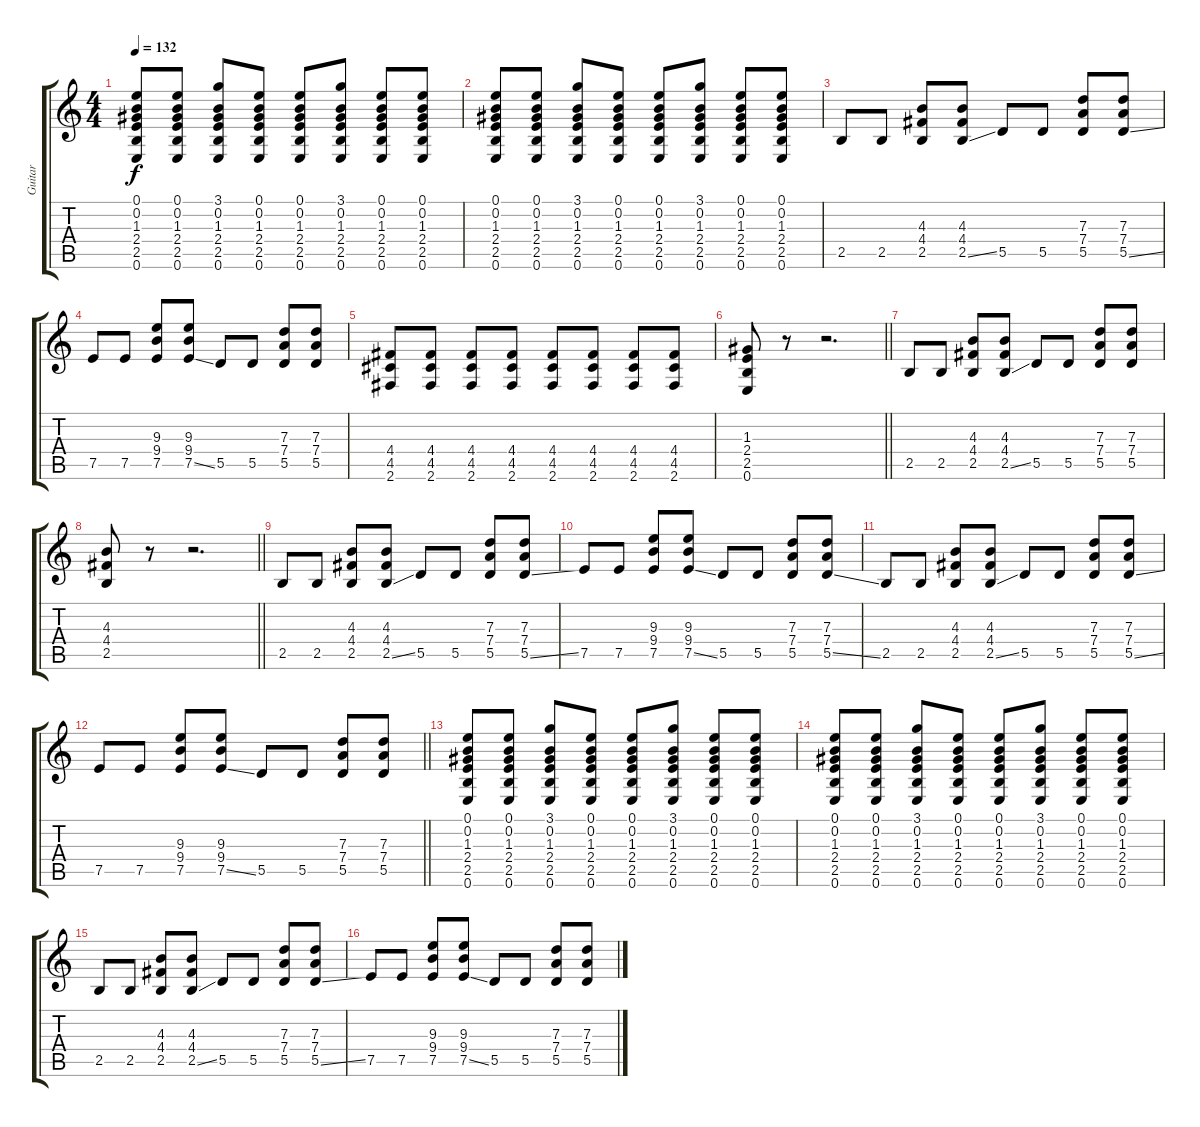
\track ("Guitar" "Guitar") {instrument overdrivenguitar}
\staff {score tabs}
\tuning (E4 B3 G3 D3 A2 E2) {hide}
\ts (4 4)
\tempo 132
\clef g2
\ks c
(0.1 0.2 1.3 2.4 2.5 0.6).8{dy f} (0.1 0.2 1.3 2.4 2.5 0.6).8 (3.1 0.2 1.3 2.4 2.5 0.6).8 (0.1 0.2 1.3 2.4 2.5 0.6).8 (0.1 0.2 1.3 2.4 2.5 0.6).8 (3.1 0.2 1.3 2.4 2.5 0.6).8 (0.1 0.2 1.3 2.4 2.5 0.6).8 (0.1 0.2 1.3 2.4 2.5 0.6).8 |
(0.1 0.2 1.3 2.4 2.5 0.6).8 (0.1 0.2 1.3 2.4 2.5 0.6).8 (3.1 0.2 1.3 2.4 2.5 0.6).8 (0.1 0.2 1.3 2.4 2.5 0.6).8 (0.1 0.2 1.3 2.4 2.5 0.6).8 (3.1 0.2 1.3 2.4 2.5 0.6).8 (0.1 0.2 1.3 2.4 2.5 0.6).8 (0.1 0.2 1.3 2.4 2.5 0.6).8 |
2.5.8 2.5.8 (4.3 4.4 2.5).8 (4.3 4.4 2.5{ss}).8 5.5.8 5.5.8 (7.3 7.4 5.5).8 (7.3 7.4 5.5{ss}).8 |
7.5.8 7.5.8 (9.3 9.4 7.5).8 (9.3 9.4 7.5{ss}).8 5.5.8 5.5.8 (7.3 7.4 5.5).8 (7.3 7.4 5.5).8 |
(4.4 4.5 2.6).8 (4.4 4.5 2.6).8 (4.4 4.5 2.6).8 (4.4 4.5 2.6).8 (4.4 4.5 2.6).8 (4.4 4.5 2.6).8 (4.4 4.5 2.6).8 (4.4 4.5 2.6).8 |
\barLineRight lightlight
(1.3 2.4 2.5 0.6).8 r.8 r.2{d} |
2.5.8 2.5.8 (4.3 4.4 2.5).8 (4.3 4.4 2.5{ss}).8 5.5.8 5.5.8 (7.3 7.4 5.5).8 (7.3 7.4 5.5).8 |
\barLineRight lightlight
(4.3 4.4 2.5).8 r.8 r.2{d} |
2.5.8 2.5.8 (4.3 4.4 2.5).8 (4.3 4.4 2.5{ss}).8 5.5.8 5.5.8 (7.3 7.4 5.5).8 (7.3 7.4 5.5{ss}).8 |
7.5.8 7.5.8 (9.3 9.4 7.5).8 (9.3 9.4 7.5{ss}).8 5.5.8 5.5.8 (7.3 7.4 5.5).8 (7.3 7.4 5.5{ss}).8 |
2.5.8 2.5.8 (4.3 4.4 2.5).8 (4.3 4.4 2.5{ss}).8 5.5.8 5.5.8 (7.3 7.4 5.5).8 (7.3 7.4 5.5{ss}).8 |
\barLineRight lightlight
7.5.8 7.5.8 (9.3 9.4 7.5).8 (9.3 9.4 7.5{ss}).8 5.5.8 5.5.8 (7.3 7.4 5.5).8 (7.3 7.4 5.5).8 |
(0.1 0.2 1.3 2.4 2.5 0.6).8 (0.1 0.2 1.3 2.4 2.5 0.6).8 (3.1 0.2 1.3 2.4 2.5 0.6).8 (0.1 0.2 1.3 2.4 2.5 0.6).8 (0.1 0.2 1.3 2.4 2.5 0.6).8 (3.1 0.2 1.3 2.4 2.5 0.6).8 (0.1 0.2 1.3 2.4 2.5 0.6).8 (0.1 0.2 1.3 2.4 2.5 0.6).8 |
(0.1 0.2 1.3 2.4 2.5 0.6).8 (0.1 0.2 1.3 2.4 2.5 0.6).8 (3.1 0.2 1.3 2.4 2.5 0.6).8 (0.1 0.2 1.3 2.4 2.5 0.6).8 (0.1 0.2 1.3 2.4 2.5 0.6).8 (3.1 0.2 1.3 2.4 2.5 0.6).8 (0.1 0.2 1.3 2.4 2.5 0.6).8 (0.1 0.2 1.3 2.4 2.5 0.6).8 |
2.5.8 2.5.8 (4.3 4.4 2.5).8 (4.3 4.4 2.5{ss}).8 5.5.8 5.5.8 (7.3 7.4 5.5).8 (7.3 7.4 5.5{ss}).8 |
7.5.8 7.5.8 (9.3 9.4 7.5).8 (9.3 9.4 7.5{ss}).8 5.5.8 5.5.8 (7.3 7.4 5.5).8 (7.3 7.4 5.5).8
